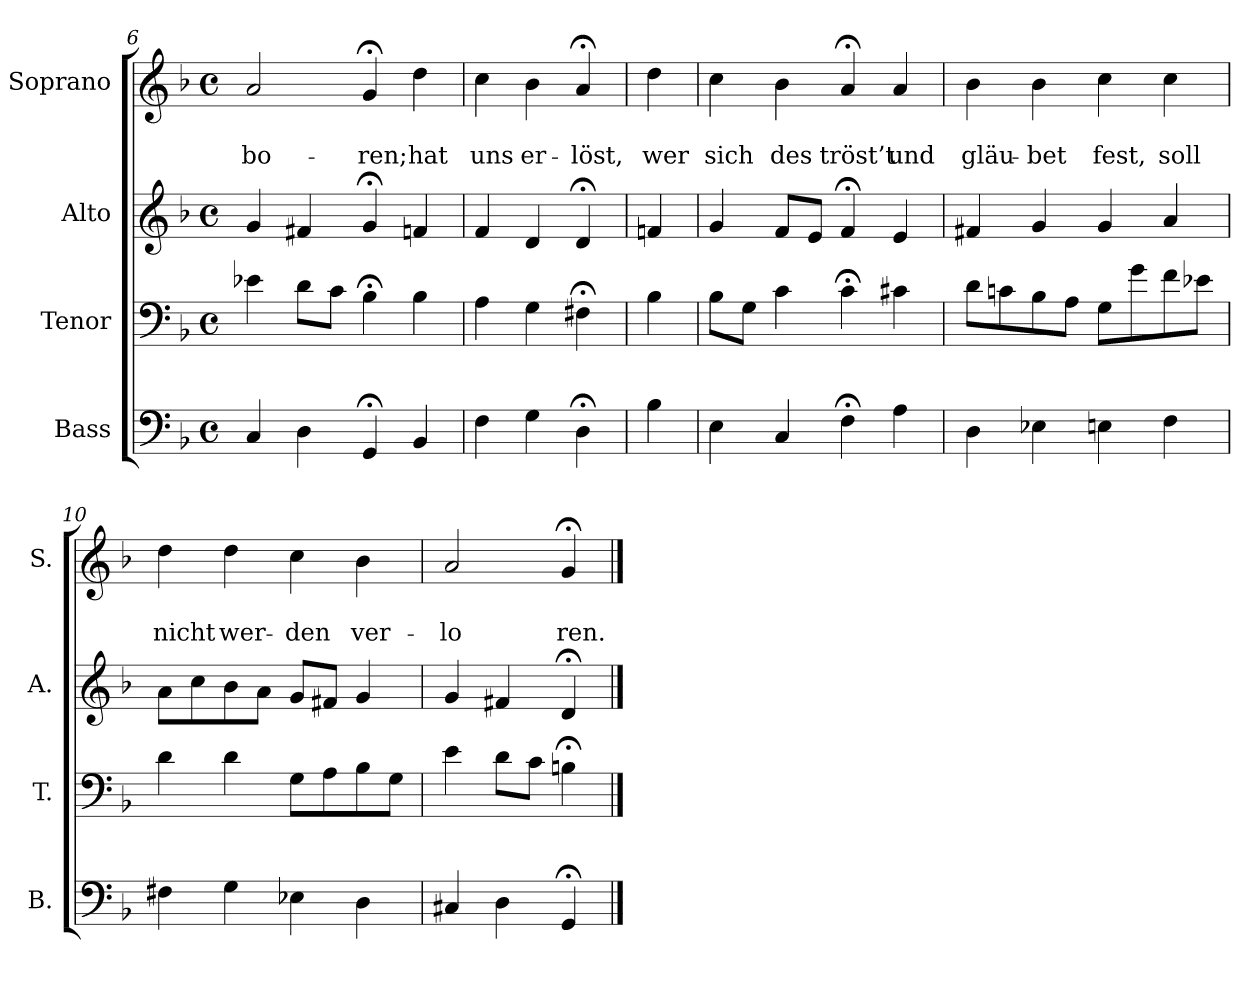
**kern	**kern	**kern	**kern	**text	**text
*part4	*part3	*part2	*part1	*part1	*part1
*staff4	*staff3	*staff2	*staff1	*staff1	*staff1
*I"Bass	*I"Tenor	*I"Alto	*I"Soprano	*	*
*I'B.	*I'T.	*I'A.	*I'S.	*	*
*clefF4	*clefF4	*clefG2	*clefG2	*	*
*k[b-]	*k[b-]	*k[b-]	*k[b-]	*	*
*d:	*d:	*d:	*d:	*	*
*M4/4	*M4/4	*M4/4	*M4/4	*	*
*met(c)	*met(c)	*met(c)	*met(c)	*	*
=6	=6	=6	=6	=6	=6
4C/	4e-X\	4g/	2a/	.	-bo-
4D\	8d\L	4f#X/	.	.	.
.	8c\J	.	.	.	.
4GG;</	4B-;<\	4g;</	4g;</	.	-ren;
4BB-/	4B-\	4fn/	4dd\	.	hat
=7	=7	=7	=7	=7	=7
4F\	4A\	4f/	4cc\	.	uns
4G\	4G\	4d/	4b-\	.	er-
4D;<\	4F#X;<\	4d;</	4a;</	.	-löst,
!!LO:PB:g=z
=7a	=7a	=7a	=7a	=7a	=7a
4B-\	4B-\	4fn/	4dd\	.	wer
=8	=8	=8	=8	=8	=8
4E\	8B-\L	4g/	4cc\	.	sich
.	8G\J	.	.	.	.
4C/	4c\	8f/L	4b-\	.	des
.	.	8e/J	.	.	.
4F;<\	4c;<\	4f;</	4a;</	.	tröst’t
4A\	4c#X\	4e/	4a/	.	und
=9	=9	=9	=9	=9	=9
4D\	8d\L	4f#X/	4b-\	.	gläu-
.	8cn\	.	.	.	.
4E-X\	8B-\	4g/	4b-\	.	-bet
.	8A\J	.	.	.	.
4En\	8G\L	4g/	4cc\	.	fest,
.	8g\	.	.	.	.
4F\	8f\	4a/	4cc\	.	soll
.	8e-X\J	.	.	.	.
=10	=10	=10	=10	=10	=10
4F#X\	4d\	8a\L	4dd\	.	nicht
.	.	8cc\	.	.	.
4G\	4d\	8b-\	4dd\	.	wer-
.	.	8a\J	.	.	.
4E-X\	8G\L	8g/L	4cc\	.	-den
.	8A\	8f#X/J	.	.	.
4D\	8B-\	4g/	4b-\	.	ver-
.	8G\J	.	.	.	.
=11	=11	=11	=11	=11	=11
4C#X/	4e\	4g/	2a/	.	-lo
4D\	8d\L	4f#X/	.	.	.
.	8c\J	.	.	.	.
4GG;</	4Bn;<\	4d;</	4g;</	.	ren.
==	==	==	==	==	==
*-	*-	*-	*-	*-	*-
